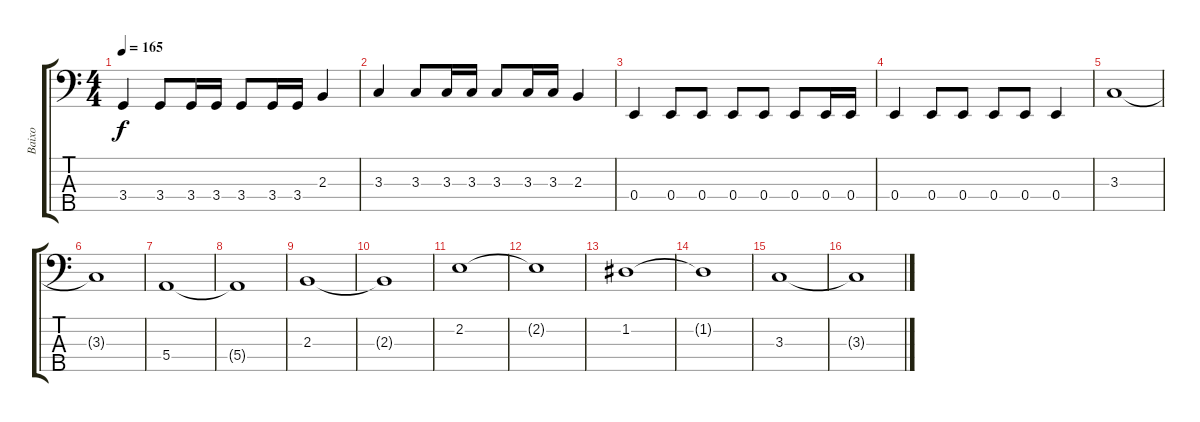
\track ("Baixo" "Baixo") {instrument electricbassfinger}
\staff {score tabs}
\tuning (G2 D2 A1 E1 B0) {hide}
\ts (4 4)
\tempo 165
\clef f4
\ks c
3.4.4{dy f} 3.4.8 3.4.16 3.4.16 3.4.8 3.4.16 3.4.16 2.3.4 |
3.3.4 3.3.8 3.3.16 3.3.16 3.3.8 3.3.16 3.3.16 2.3.4 |
0.4.4 0.4.8 0.4.8 0.4.8 0.4.8 0.4.8 0.4.16 0.4.16 |
0.4.4 0.4.8 0.4.8 0.4.8 0.4.8 0.4.4 |
3.3.1 |
3.3{t}.1 |
5.4.1 |
5.4{t}.1 |
2.3.1 |
2.3{t}.1 |
2.2.1 |
2.2{t}.1 |
1.2.1 |
1.2{t}.1 |
3.3.1 |
3.3{t}.1
